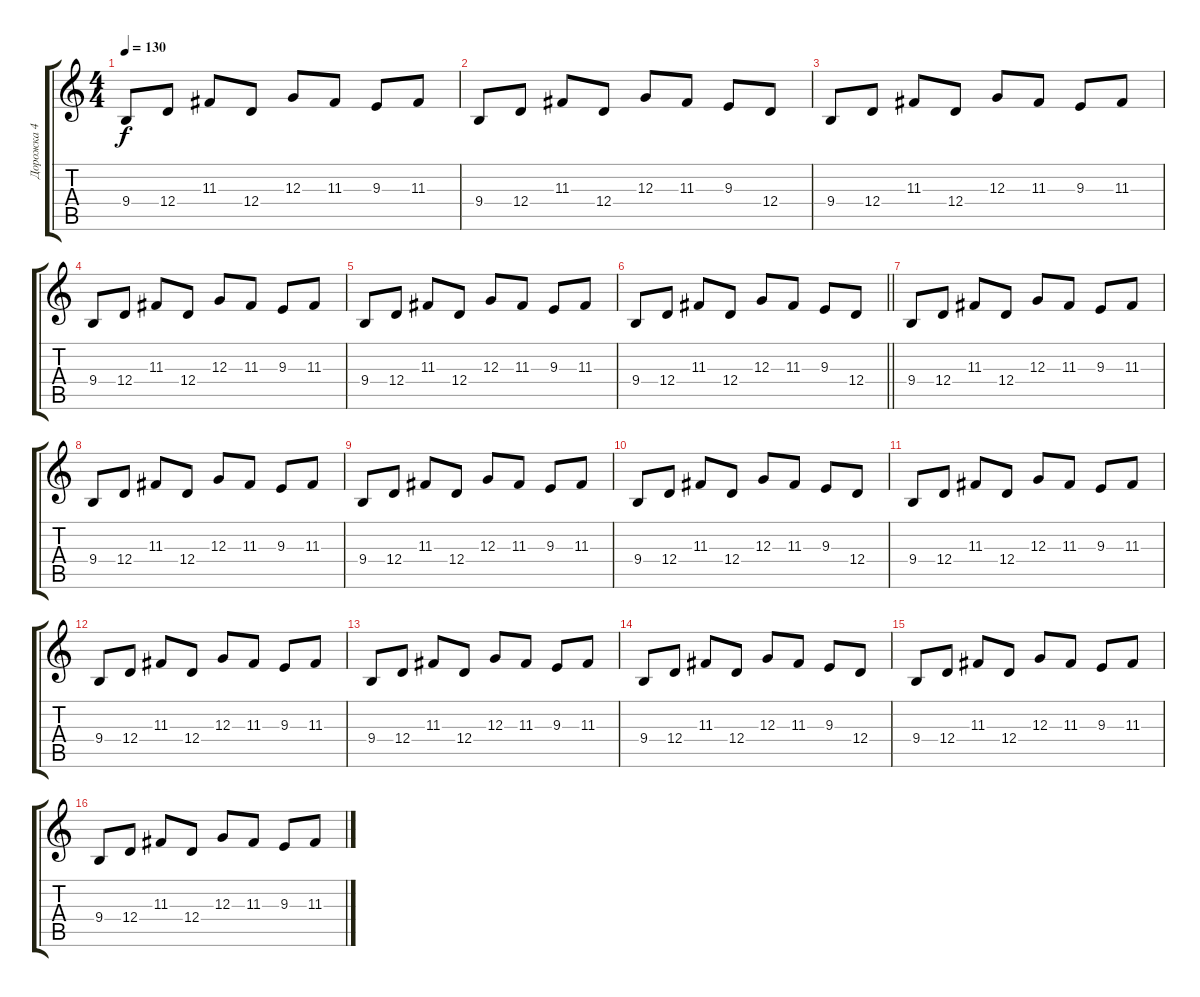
\track ("Дорожка 4" "Дорожка 4") {instrument lead2sawtooth}
\staff {score tabs}
\tuning (E4 B3 G3 D3 A2 E2) {hide}
\ts (4 4)
\tempo 130
\clef g2
\ks c
9.4.8{dy f} 12.4.8 11.3.8 12.4.8 12.3.8 11.3.8 9.3.8 11.3.8 |
9.4.8 12.4.8 11.3.8 12.4.8 12.3.8 11.3.8 9.3.8 12.4.8 |
9.4.8 12.4.8 11.3.8 12.4.8 12.3.8 11.3.8 9.3.8 11.3.8 |
9.4.8 12.4.8 11.3.8 12.4.8 12.3.8 11.3.8 9.3.8 11.3.8 |
9.4.8 12.4.8 11.3.8 12.4.8 12.3.8 11.3.8 9.3.8 11.3.8 |
\barLineRight lightlight
9.4.8 12.4.8 11.3.8 12.4.8 12.3.8 11.3.8 9.3.8 12.4.8 |
9.4.8 12.4.8 11.3.8 12.4.8 12.3.8 11.3.8 9.3.8 11.3.8 |
9.4.8 12.4.8 11.3.8 12.4.8 12.3.8 11.3.8 9.3.8 11.3.8 |
9.4.8 12.4.8 11.3.8 12.4.8 12.3.8 11.3.8 9.3.8 11.3.8 |
9.4.8 12.4.8 11.3.8 12.4.8 12.3.8 11.3.8 9.3.8 12.4.8 |
9.4.8 12.4.8 11.3.8 12.4.8 12.3.8 11.3.8 9.3.8 11.3.8 |
9.4.8 12.4.8 11.3.8 12.4.8 12.3.8 11.3.8 9.3.8 11.3.8 |
9.4.8 12.4.8 11.3.8 12.4.8 12.3.8 11.3.8 9.3.8 11.3.8 |
9.4.8 12.4.8 11.3.8 12.4.8 12.3.8 11.3.8 9.3.8 12.4.8 |
9.4.8 12.4.8 11.3.8 12.4.8 12.3.8 11.3.8 9.3.8 11.3.8 |
9.4.8 12.4.8 11.3.8 12.4.8 12.3.8 11.3.8 9.3.8 11.3.8
